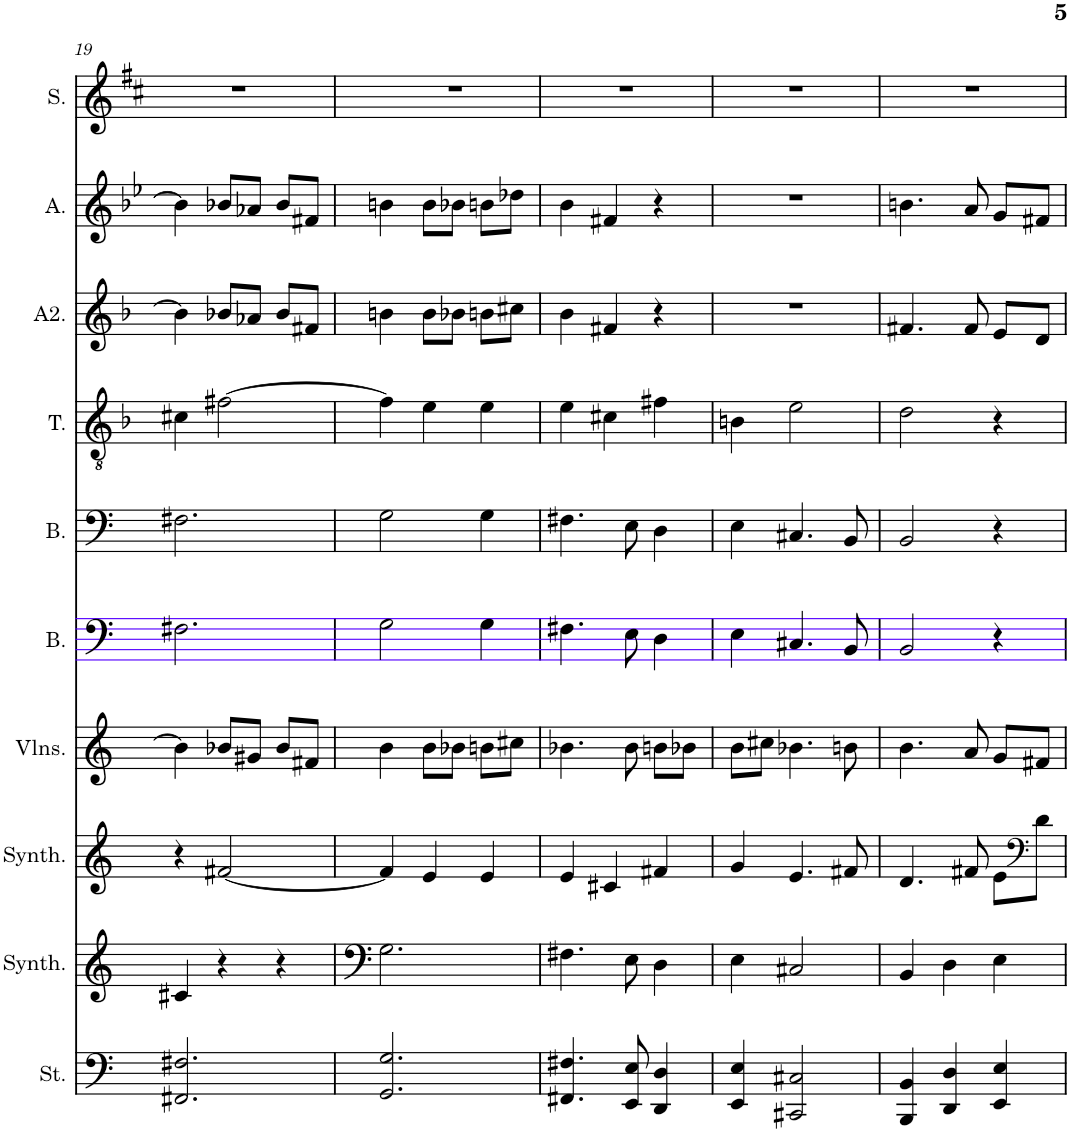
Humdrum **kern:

**kern	**kern	**kern	**kern	**kern	**kern	**kern	**kern	**kern	**kern
*part10	*part9	*part8	*part7	*part6	*part5	*part4	*part3	*part2	*part1
*staff10	*staff9	*staff8	*staff7	*staff6	*staff5	*staff4	*staff3	*staff2	*staff1
*I"Cordes, D'Bass/Strings, etc	*I"Synthétiseur d'instruments à cordes, Synth strings, etc	*I"Synthétiseur d'instruments à cordes, Synth strings 2	*I"Violons, 1st violins	*I"Basse 2	*I"Basse	*I"Ténor	*I"Alto 2	*I"Alto	*I"Soprano
*I'St.	*I'Synth.	*I'Synth.	*I'Vlns.	*I'B.	*I'B.	*I'T.	*I'A2.	*I'A.	*I'S.
!!LO:PB:g=z
*clefF4	*clefG2	*clefG2	*clefG2	*clefF4	*clefF4	*clefGv2	*clefG2	*clefG2	*clefG2
*k[]	*k[]	*k[]	*k[]	*k[]	*k[]	*k[b-]	*k[b-]	*k[b-e-]	*k[f#c#]
*M3/4	*M3/4	*M3/4	*M3/4	*M3/4	*M3/4	*M3/4	*M3/4	*M3/4	*M3/4
=19	=19	=19	=19	=19	=19	=19	=19	=19	=19
2.FF#X/ 2.F#X/	4c#X/	4r	4b\]	2.F#X\	2.F#X\	4c#X\	4b\]	4b\]	2.r
.	4r	[2f#X/	8b-X/L	.	.	[2f#X\	8b-X/L	8b-X/L	.
.	.	.	8g#X/J	.	.	.	8a-X/J	8a-X/J	.
.	4r	.	8b-/L	.	.	.	8b-/L	8b-/L	.
.	.	.	8f#X/J	.	.	.	8f#X/J	8f#X/J	.
=20	=20	=20	=20	=20	=20	=20	=20	=20	=20
2.GG/ 2.G/	2.G\	4f#/]	4b\	2G\	2G\	4f#\]	4bn\	4bn\	2.r
.	.	4e/	8b\L	.	.	4e\	8b\L	8b\L	.
.	.	.	8b-X\J	.	.	.	8b-X\J	8b-X\J	.
.	.	4e/	8bn\L	4G\	4G\	4e\	8bn\L	8bn\L	.
.	.	.	8cc#X\J	.	.	.	8cc#X\J	8dd-X\J	.
=21	=21	=21	=21	=21	=21	=21	=21	=21	=21
4.FF#X/ 4.F#X/	4.F#X\	4e/	4.b-X\	4.F#X\	4.F#X\	4e\	4b-\	4b-\	2.r
.	.	4c#X/	.	.	.	4c#X\	4f#X/	4f#X/	.
8EE/ 8E/	8E\	.	8b-\	8E\	8E\	.	.	.	.
4DD/ 4D/	4D\	4f#X/	8bn\L	4D\	4D\	4f#X\	4r	4r	.
.	.	.	8b-X\J	.	.	.	.	.	.
=22	=22	=22	=22	=22	=22	=22	=22	=22	=22
4EE/ 4E/	4E\	4g/	8b\L	4E\	4E\	4Bn\	2.r	2.r	2.r
.	.	.	8cc#X\J	.	.	.	.	.	.
2CC#X/ 2C#X/	2C#X/	4.e/	4.b-X\	4.C#X/	4.C#X/	2e\	.	.	.
.	.	8f#X/	8bn\	8BB/	8BB/	.	.	.	.
=23	=23	=23	=23	=23	=23	=23	=23	=23	=23
4BBB/ 4BB/	4BB/	4.d/	4.b\	2BB/	2BB/	2d\	4.f#X/	4.bn\	2.r
4DD/ 4D/	4D\	.	.	.	.	.	.	.	.
.	.	8f#X/	8a/	.	.	.	8f#/	8a/	.
4EE/ 4E/	4E\	8e\L	8g/L	4r	4r	4r	8e/L	8g/L	.
*	*	*clefF4	*	*	*	*	*	*	*
.	.	8d\J	8f#X/J	.	.	.	8d/J	8f#X/J	.
=	=	=	=	=	=	=	=	=	=
*-	*-	*-	*-	*-	*-	*-	*-	*-	*-
